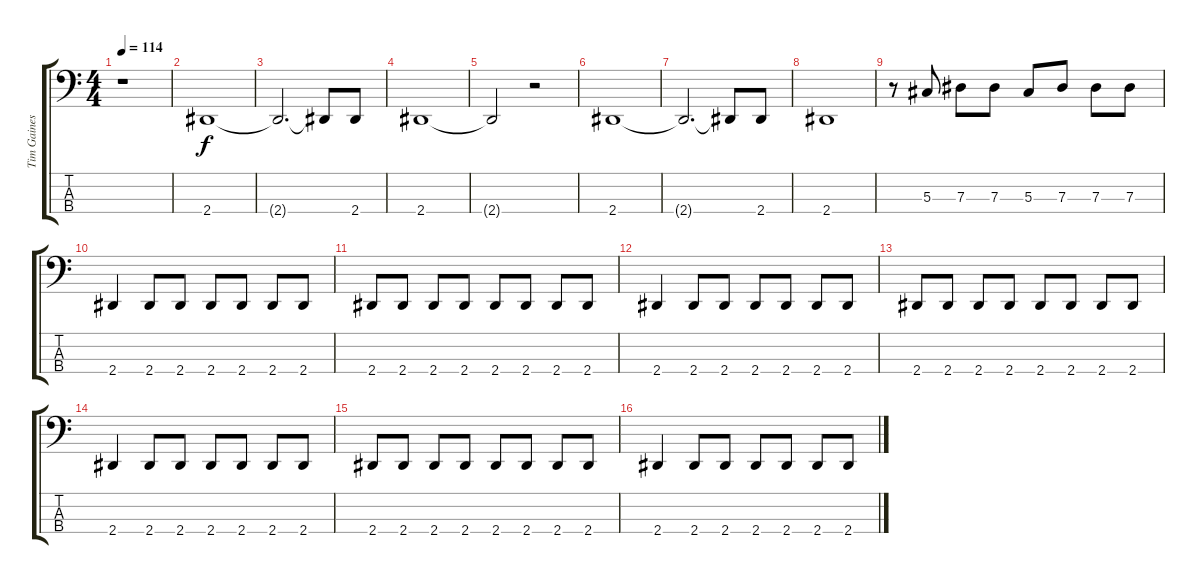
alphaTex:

\track ("Tim Gaines (Bass)" "Tim Gaines") {instrument electricbassfinger}
\staff {score tabs}
\tuning (Gb2 Db2 Ab1 Db1) {hide}
\ts (4 4)
\tempo 114
\clef f4
\ks c
r.1{dy f instrument electricbassfinger} |
2.4.1 |
2.4{t}.2{d} 2.4{t}.8 2.4.8 |
2.4.1 |
2.4{t}.2 r.2 |
2.4.1 |
2.4{t}.2{d} 2.4{t}.8 2.4.8 |
2.4.1 |
r.8 5.3.8 7.3.8 7.3.8 5.3.8 7.3.8 7.3.8 7.3.8 |
2.4.4 2.4.8 2.4.8 2.4.8 2.4.8 2.4.8 2.4.8 |
2.4.8 2.4.8 2.4.8 2.4.8 2.4.8 2.4.8 2.4.8 2.4.8 |
2.4.4 2.4.8 2.4.8 2.4.8 2.4.8 2.4.8 2.4.8 |
2.4.8 2.4.8 2.4.8 2.4.8 2.4.8 2.4.8 2.4.8 2.4.8 |
2.4.4 2.4.8 2.4.8 2.4.8 2.4.8 2.4.8 2.4.8 |
2.4.8 2.4.8 2.4.8 2.4.8 2.4.8 2.4.8 2.4.8 2.4.8 |
2.4.4 2.4.8 2.4.8 2.4.8 2.4.8 2.4.8 2.4.8
